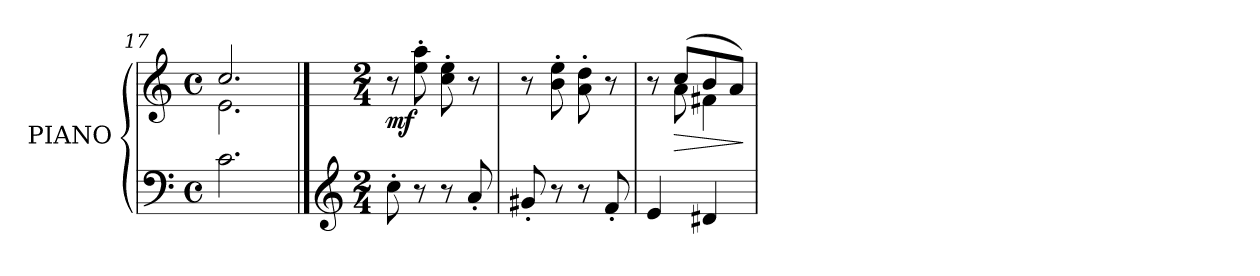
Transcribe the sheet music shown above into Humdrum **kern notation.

**kern	**kern	**dynam
*part1	*part1	*part1
*staff2	*staff1	*staff1/2
*I"PIANO	*	*
*I'Pno.	*	*
*clefF4	*clefG2	*
*k[]	*k[]	*
*M4/4	*M4/4	*
*met(c)	*met(c)	*
=17	=17	=17
*	*^	*
2.c\	2.cc/	2.e\	.
*	*v	*v	*
!!LO:LB:g=z
==1	==1	==1
*clefG2	*	*
*M2/4	*M2/4	*
*	*^	*
!	!LO:TX:a:B:t=Allegretto	!	!
!	!	!	!LO:DY:b
*	*v	*v	*
8cc'\	8r	mf
8r	8ee\' 8aa\'	.
8r	8cc\' 8ee\'	.
8a'/	8r	.
=2	=2	=2
8g#X'/	8r	.
8r	8b\' 8ee\'	.
8r	8a\' 8dd\'	.
8f'/	8r	.
=3	=3	=3
*	*^	*
4e/	8r	8ryy	.
!	!	!	!LO:HP:b
.	(>8cc/L	8a\	>
4d#X/	8b/	4f#X\	.
.	8a/J)	.	.
*	*v	*v	*
.	.	]
=	=	=
*-	*-	*-
